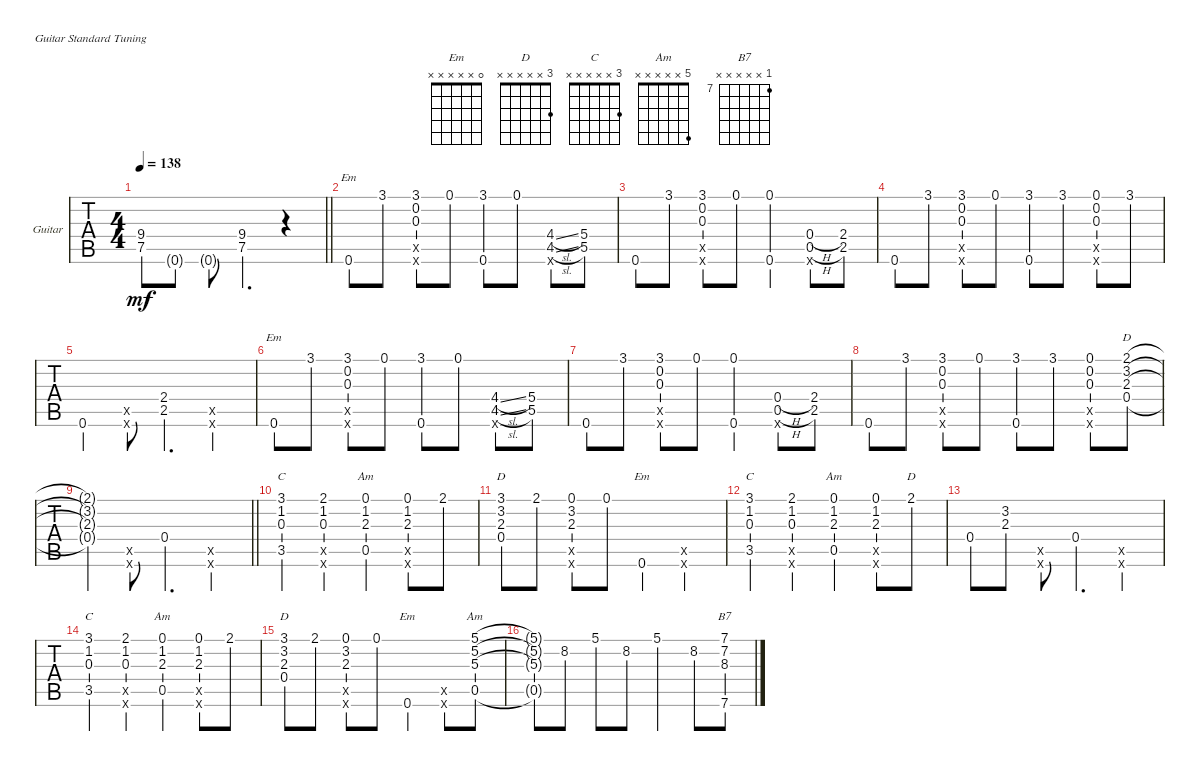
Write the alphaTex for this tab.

\bracketExtendMode groupsimilarinstruments
\firstSystemTrackNameOrientation horizontal
\otherSystemsTrackNameOrientation horizontal
\track ("" "Guitar") {instrument acousticguitarsteel}
\staff {tabs}
\tuning (E4 B3 G3 D3 A2 E2)
\chord ("Em" x x x x x 0)
\chord ("Em" x x x x x x)
\chord ("D" 2 x x x x x)
\chord ("C" 3 x x x x x)
\chord ("Am" 0 x x x x x)
\chord ("D" 3 x x x x x)
\chord ("Em" 0 x x x x x)
\chord ("Am" 0 1 x x x x)
\chord ("Am" 5 x x x x x)
\chord ("B7" 7 x x x x x) {firstfret 7}
\ts (4 4)
\tempo 138
\clef g2
\barLineRight lightlight
\ks c
(9.4 7.5).8{dy mf} 0.6{g}.8 0.6{g}.8 (9.4 7.5).4{d} r.4 |
0.6.8{ch "Em"} 3.1.8 (3.1 0.6{x} 0.5{x} 0.2 0.3).8 0.1.8 (3.1 0.6).8 0.1.8 (4.4{sl} 4.5{sl} 0.6{x}).8 (5.4 5.5).8 |
0.6.8 3.1.8 (3.1 0.2 0.3 0.5{x} 0.6{x}).8 0.1.8 (0.1 0.6).4 (0.4{h} 0.5{h} 0.6{x}).8 (2.4 2.5).8 |
0.6.8 3.1.8 (3.1 0.6{x} 0.5{x} 0.3 0.2).8 0.1.8 (3.1 0.6).8 3.1.8 (0.1 0.6{x} 0.5{x} 0.2 0.3).8 3.1.8 |
0.6.4 (0.6{x} 0.5{x}).8 (2.4 2.5).4{d} (0.5{x} 0.6{x}).4 |
0.6.8{ch "Em"} 3.1.8 (3.1 0.6{x} 0.5{x} 0.2 0.3).8 0.1.8 (3.1 0.6).8 0.1.8 (4.4{sl} 4.5{sl} 0.6{x}).8 (5.4 5.5).8 |
0.6.8 3.1.8 (3.1 0.2 0.3 0.5{x} 0.6{x}).8 0.1.8 (0.1 0.6).4 (0.4{h} 0.5{h} 0.6{x}).8 (2.4 2.5).8 |
0.6.8 3.1.8 (3.1 0.6{x} 0.5{x} 0.3 0.2).8 0.1.8 (3.1 0.6).8 3.1.8 (0.1 0.6{x} 0.5{x} 0.2 0.3).8 (2.1 3.2 2.3 0.4).8{ch "D"} |
\barLineRight lightlight
(0.4{t} 2.3{t} 3.2{t} 2.1{t}).4 (0.5{x} 0.6{x}).8 0.4.4{d} (0.5{x} 0.6{x}).4 |
(3.1 3.5 1.2 0.3).4{ch "C"} (2.1 0.5{x} 0.6{x} 1.2 0.3).4 (0.1 1.2 2.3 0.5).4{ch "Am"} (0.1 0.6{x} 0.5{x} 1.2 2.3).8 2.1.8 |
(3.1 3.2 2.3 0.4).8{ch "D"} 2.1.8 (0.1 0.5{x} 0.6{x} 3.2 2.3).8 0.1.8 0.6.4{ch "Em"} (0.6{x} 0.5{x}).4 |
(3.1 0.3 1.2 3.5).4{ch "C"} (2.1 0.5{x} 0.6{x} 0.3 1.2).4 (0.1 1.2 2.3 0.5).4{ch "Am"} (0.1 0.6{x} 0.5{x} 1.2 2.3).8 2.1.8{ch "D"} |
0.4.8 (3.2 2.3).8 (0.5{x} 0.6{x}).8 0.4.4{d} (0.5{x} 0.6{x}).4 |
(3.1 1.2 0.3 3.5).4{ch "C"} (2.1 1.2 0.3 0.5{x} 0.6{x}).4 (0.1 1.2 2.3 0.5).4{ch "Am"} (0.1 1.2 2.3 0.5{x} 0.6{x}).8 2.1.8 |
(3.1 3.2 2.3 0.4).8{ch "D"} 2.1.8 (0.1 3.2 2.3 0.5{x} 0.6{x}).8 0.1.8 0.6.4{ch "Em"} (0.6{x} 0.5{x}).8 (5.1 5.2 5.3 0.5).8{ch "Am"} |
(5.1{t} 0.5{t} 5.3{t} 5.2{t}).8 8.2.8 5.1.8 8.2.8 5.1.4 8.2.8 (7.1 7.6 7.2 8.3).8{ch "B7"}
